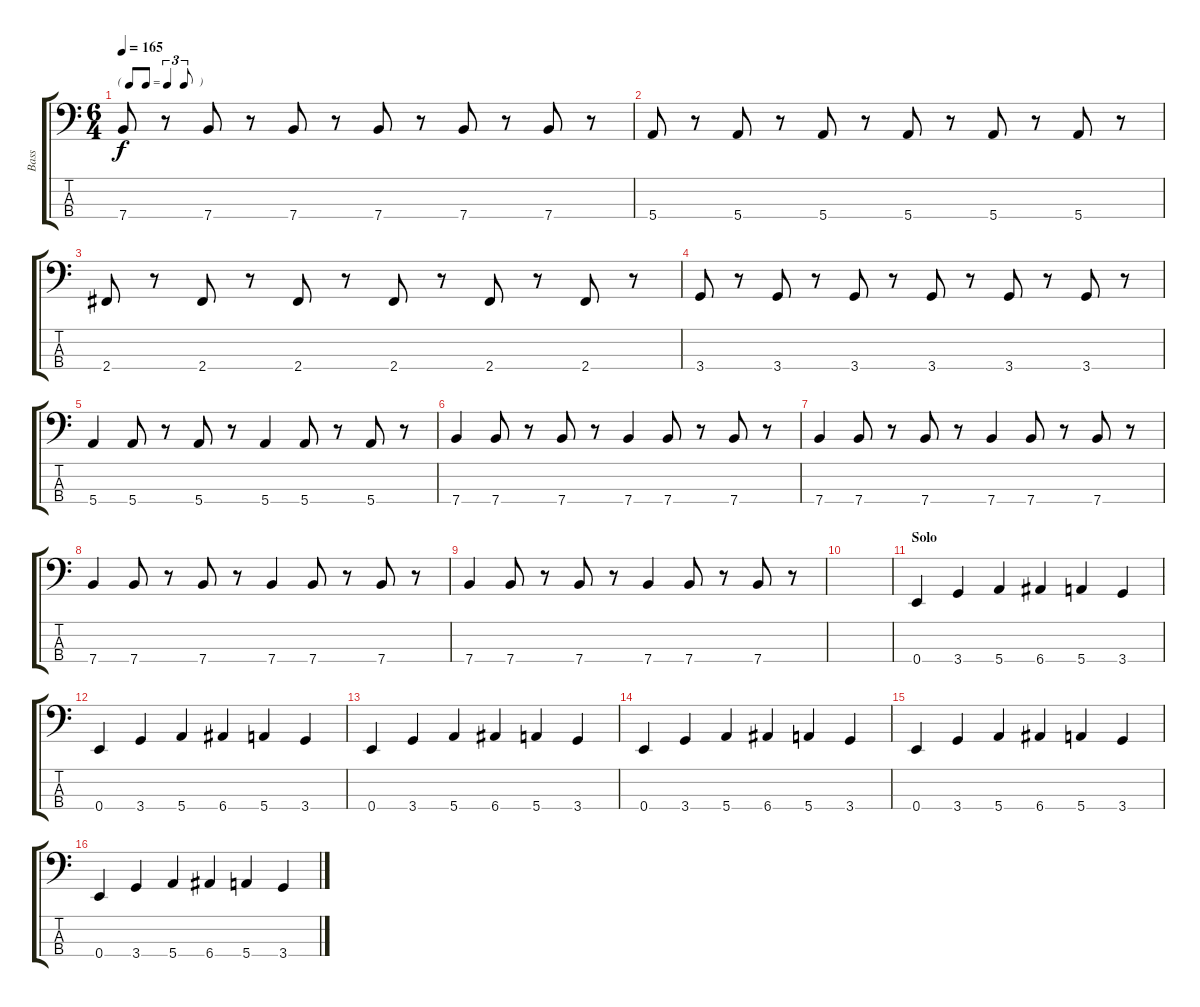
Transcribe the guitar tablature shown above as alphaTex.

\track ("Bass" "Bass") {instrument electricbassfinger}
\staff {score tabs}
\tuning (G2 D2 A1 E1) {hide}
\ts (6 4)
\tf triplet8th
\tempo 165
\clef f4
\ks c
7.4.8{dy f} r.8 7.4.8 r.8 7.4.8 r.8 7.4.8 r.8 7.4.8 r.8 7.4.8 r.8 |
5.4.8 r.8 5.4.8 r.8 5.4.8 r.8 5.4.8 r.8 5.4.8 r.8 5.4.8 r.8 |
2.4.8 r.8 2.4.8 r.8 2.4.8 r.8 2.4.8 r.8 2.4.8 r.8 2.4.8 r.8 |
3.4.8 r.8 3.4.8 r.8 3.4.8 r.8 3.4.8 r.8 3.4.8 r.8 3.4.8 r.8 |
5.4.4 5.4.8 r.8 5.4.8 r.8 5.4.4 5.4.8 r.8 5.4.8 r.8 |
7.4.4 7.4.8 r.8 7.4.8 r.8 7.4.4 7.4.8 r.8 7.4.8 r.8 |
7.4.4 7.4.8 r.8 7.4.8 r.8 7.4.4 7.4.8 r.8 7.4.8 r.8 |
7.4.4 7.4.8 r.8 7.4.8 r.8 7.4.4 7.4.8 r.8 7.4.8 r.8 |
7.4.4 7.4.8 r.8 7.4.8 r.8 7.4.4 7.4.8 r.8 7.4.8 r.8 |
|
\section ("" "Solo")
0.4.4 3.4.4 5.4.4 6.4.4 5.4.4 3.4.4 |
0.4.4 3.4.4 5.4.4 6.4.4 5.4.4 3.4.4 |
0.4.4 3.4.4 5.4.4 6.4.4 5.4.4 3.4.4 |
0.4.4 3.4.4 5.4.4 6.4.4 5.4.4 3.4.4 |
0.4.4 3.4.4 5.4.4 6.4.4 5.4.4 3.4.4 |
0.4.4 3.4.4 5.4.4 6.4.4 5.4.4 3.4.4
